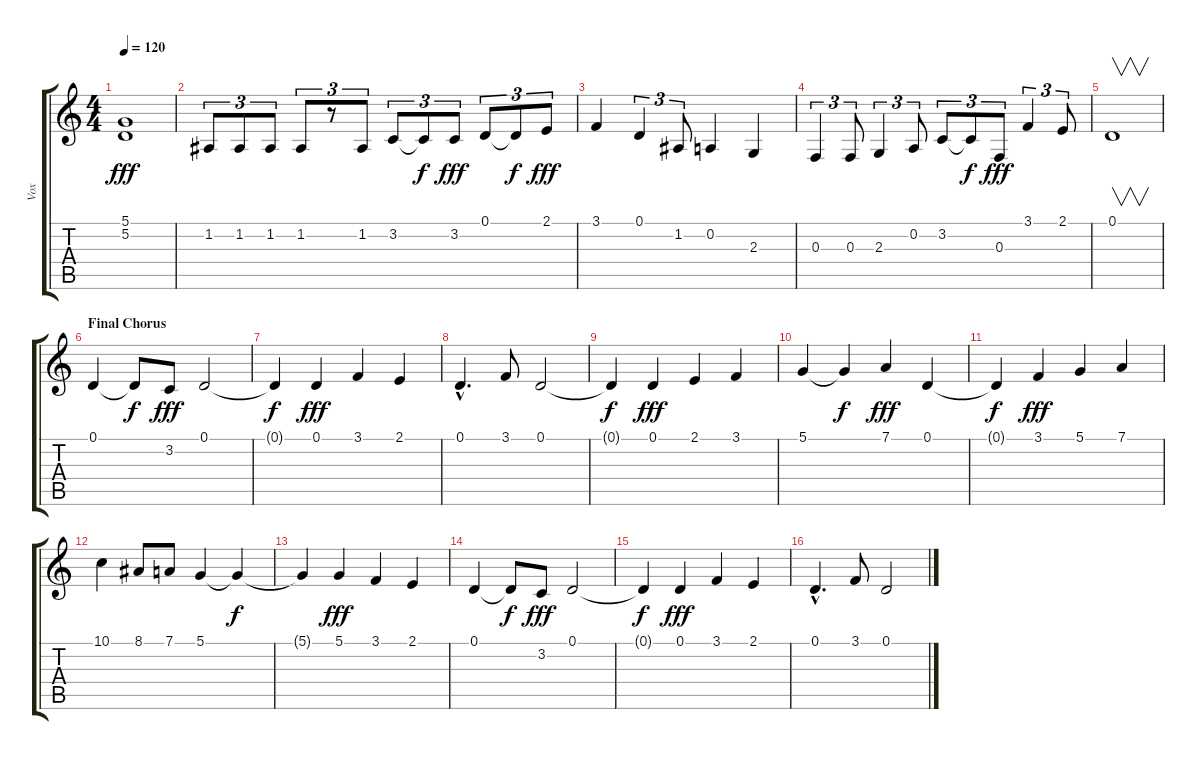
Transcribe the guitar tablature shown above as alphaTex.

\track ("Vox" "Vox") {instrument frenchhorn}
\staff {score tabs}
\tuning (D4 A3 F3 C3 G2 D2) {hide}
\ts (4 4)
\tempo 120
\clef g2
\ks c
(5.1 5.2).1{dy fff} |
1.2.8{tu (3 2)} 1.2.8{tu (3 2)} 1.2.8{tu (3 2)} 1.2.8{tu (3 2)} r.8{tu (3 2)} 1.2.8{tu (3 2)} 3.2.8{tu (3 2)} 3.2{t}.8{tu (3 2) dy f} 3.2.8{tu (3 2) dy fff} 0.1.8{tu (3 2)} 0.1{t}.8{tu (3 2) dy f} 2.1.8{tu (3 2) dy fff} |
3.1.4 0.1.4{tu (3 2)} 1.2.8{tu (3 2)} 0.2.4 2.3.4 |
0.3.4{tu (3 2)} 0.3.8{tu (3 2)} 2.3.4{tu (3 2)} 0.2.8{tu (3 2)} 3.2.8{tu (3 2)} 3.2{t}.8{tu (3 2) dy f} 0.3.8{tu (3 2) dy fff} 3.1.4{tu (3 2)} 2.1.8{tu (3 2)} |
0.1.1{v} |
\section ("" "Final Chorus")
0.1.4 0.1{t}.8{dy f} 3.2.8{dy fff} 0.1.2 |
0.1{t}.4{dy f} 0.1.4{dy fff} 3.1.4 2.1.4 |
0.1{hac}.4{d} 3.1.8 0.1.2 |
0.1{t}.4{dy f} 0.1.4{dy fff} 2.1.4 3.1.4 |
5.1.4 5.1{t}.4{dy f} 7.1.4{dy fff} 0.1.4 |
0.1{t}.4{dy f} 3.1.4{dy fff} 5.1.4 7.1.4 |
10.1.4 8.1.8 7.1.8 5.1.4 5.1{t}.4{dy f} |
5.1{t}.4 5.1.4{dy fff} 3.1.4 2.1.4 |
0.1.4 0.1{t}.8{dy f} 3.2.8{dy fff} 0.1.2 |
0.1{t}.4{dy f} 0.1.4{dy fff} 3.1.4 2.1.4 |
0.1{hac}.4{d} 3.1.8 0.1.2
